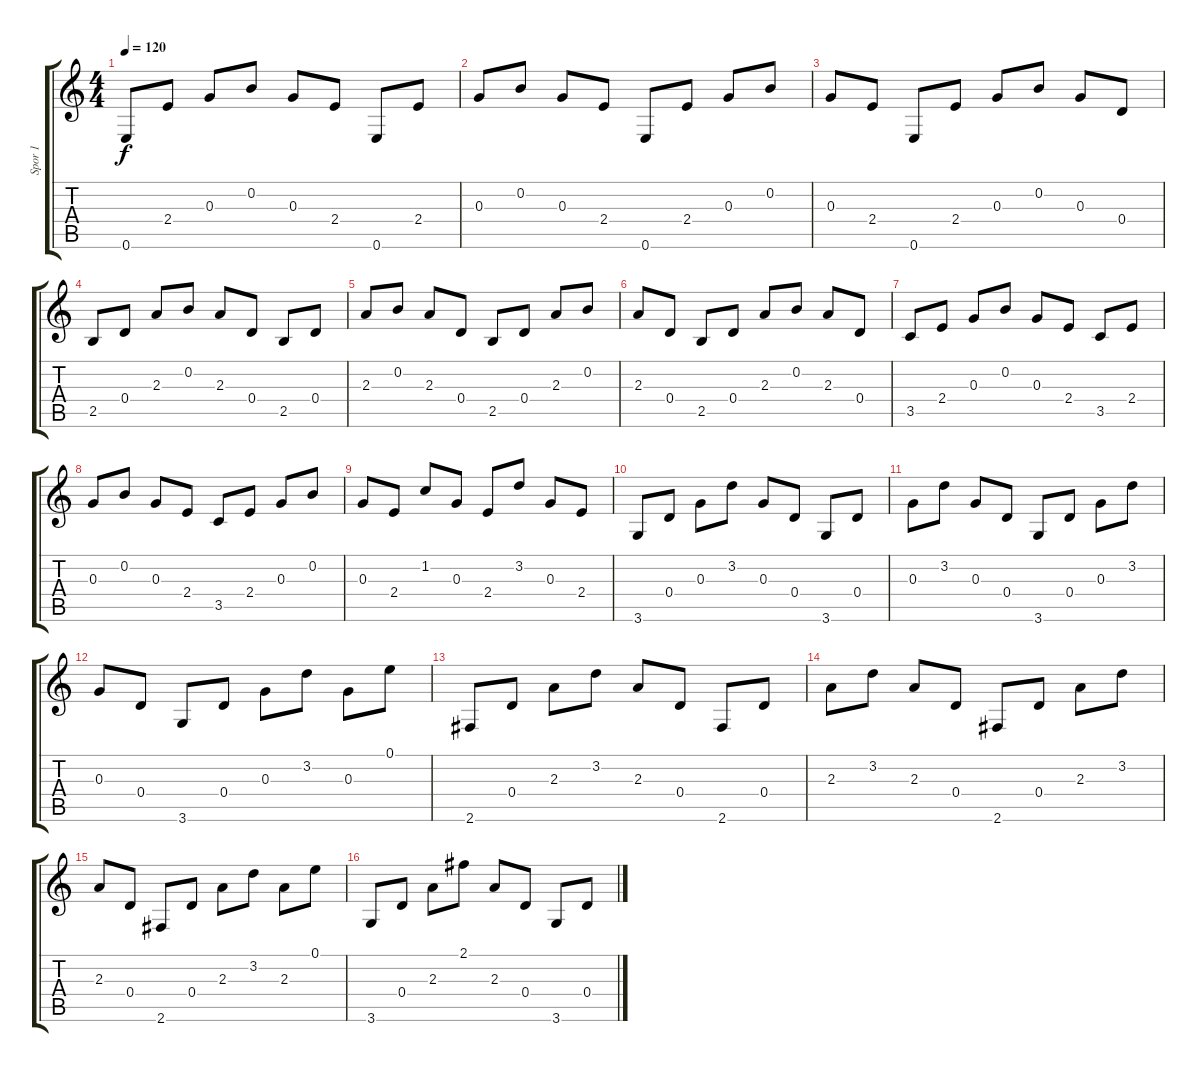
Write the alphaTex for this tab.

\track ("Spor 1" "Spor 1") {instrument acousticguitarsteel}
\staff {score tabs}
\tuning (E4 B3 G3 D3 A2 E2) {hide}
\ts (4 4)
\tempo 120
\clef g2
\ks c
0.6.8{dy f} 2.4.8 0.3.8 0.2.8 0.3.8 2.4.8 0.6.8 2.4.8 |
0.3.8 0.2.8 0.3.8 2.4.8 0.6.8 2.4.8 0.3.8 0.2.8 |
0.3.8 2.4.8 0.6.8 2.4.8 0.3.8 0.2.8 0.3.8 0.4.8 |
2.5.8 0.4.8 2.3.8 0.2.8 2.3.8 0.4.8 2.5.8 0.4.8 |
2.3.8 0.2.8 2.3.8 0.4.8 2.5.8 0.4.8 2.3.8 0.2.8 |
2.3.8 0.4.8 2.5.8 0.4.8 2.3.8 0.2.8 2.3.8 0.4.8 |
3.5.8 2.4.8 0.3.8 0.2.8 0.3.8 2.4.8 3.5.8 2.4.8 |
0.3.8 0.2.8 0.3.8 2.4.8 3.5.8 2.4.8 0.3.8 0.2.8 |
0.3.8 2.4.8 1.2.8 0.3.8 2.4.8 3.2.8 0.3.8 2.4.8 |
3.6.8 0.4.8 0.3.8 3.2.8 0.3.8 0.4.8 3.6.8 0.4.8 |
0.3.8 3.2.8 0.3.8 0.4.8 3.6.8 0.4.8 0.3.8 3.2.8 |
0.3.8 0.4.8 3.6.8 0.4.8 0.3.8 3.2.8 0.3.8 0.1.8 |
2.6.8 0.4.8 2.3.8 3.2.8 2.3.8 0.4.8 2.6.8 0.4.8 |
2.3.8 3.2.8 2.3.8 0.4.8 2.6.8 0.4.8 2.3.8 3.2.8 |
2.3.8 0.4.8 2.6.8 0.4.8 2.3.8 3.2.8 2.3.8 0.1.8 |
3.6.8 0.4.8 2.3.8 2.1.8 2.3.8 0.4.8 3.6.8 0.4.8
